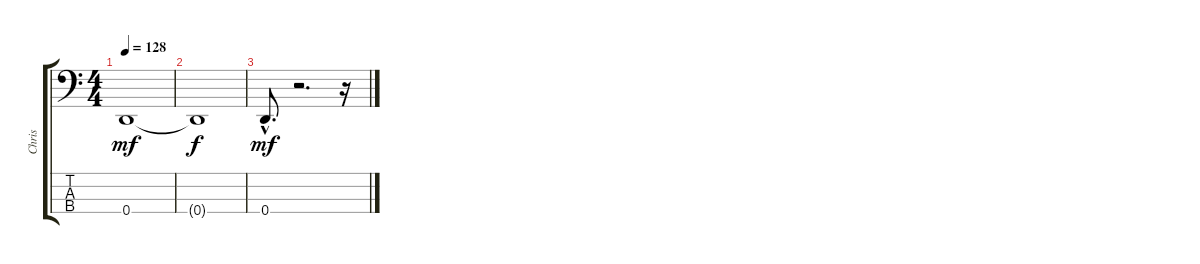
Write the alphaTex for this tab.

\track ("Chris" "Chris") {instrument electricbassfinger}
\staff {score tabs}
\tuning (G2 D2 A1 D1) {hide}
\ts (4 4)
\tempo 128
\clef f4
\ks c
0.4.1{dy mf} |
0.4{t}.1{dy f} |
0.4{hac}.8{d dy mf} r.2{d} r.16
